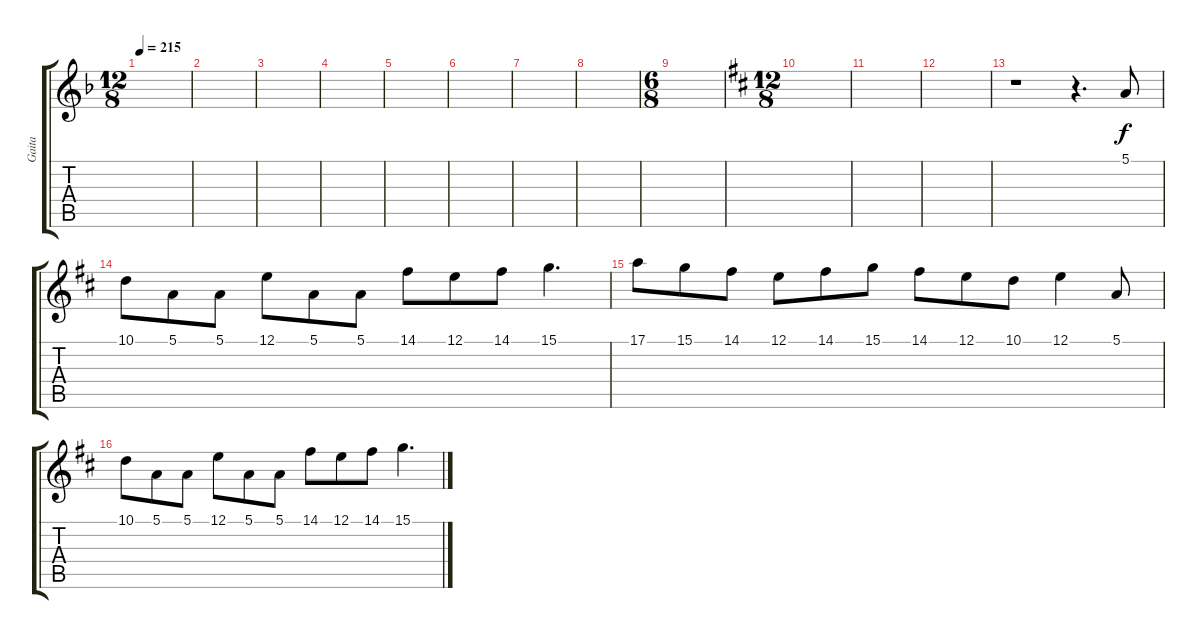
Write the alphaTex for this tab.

\track ("Gaita" "Gaita") {instrument bagpipe}
\staff {score tabs}
\tuning (E4 B3 G3 D3 A2 E2) {hide}
\ts (12 8)
\tempo 215
\clef g2
\ks dminor
|
|
|
|
|
|
|
|
\ts (6 8)
|
\ts (12 8)
\ks d
|
|
|
r.1 r.4{d} 5.1.8 |
10.1.8 5.1.8 5.1.8 12.1.8 5.1.8 5.1.8 14.1.8 12.1.8 14.1.8 15.1.4{d} |
17.1.8 15.1.8 14.1.8 12.1.8 14.1.8 15.1.8 14.1.8 12.1.8 10.1.8 12.1.4 5.1.8 |
10.1.8 5.1.8 5.1.8 12.1.8 5.1.8 5.1.8 14.1.8 12.1.8 14.1.8 15.1.4{d}
